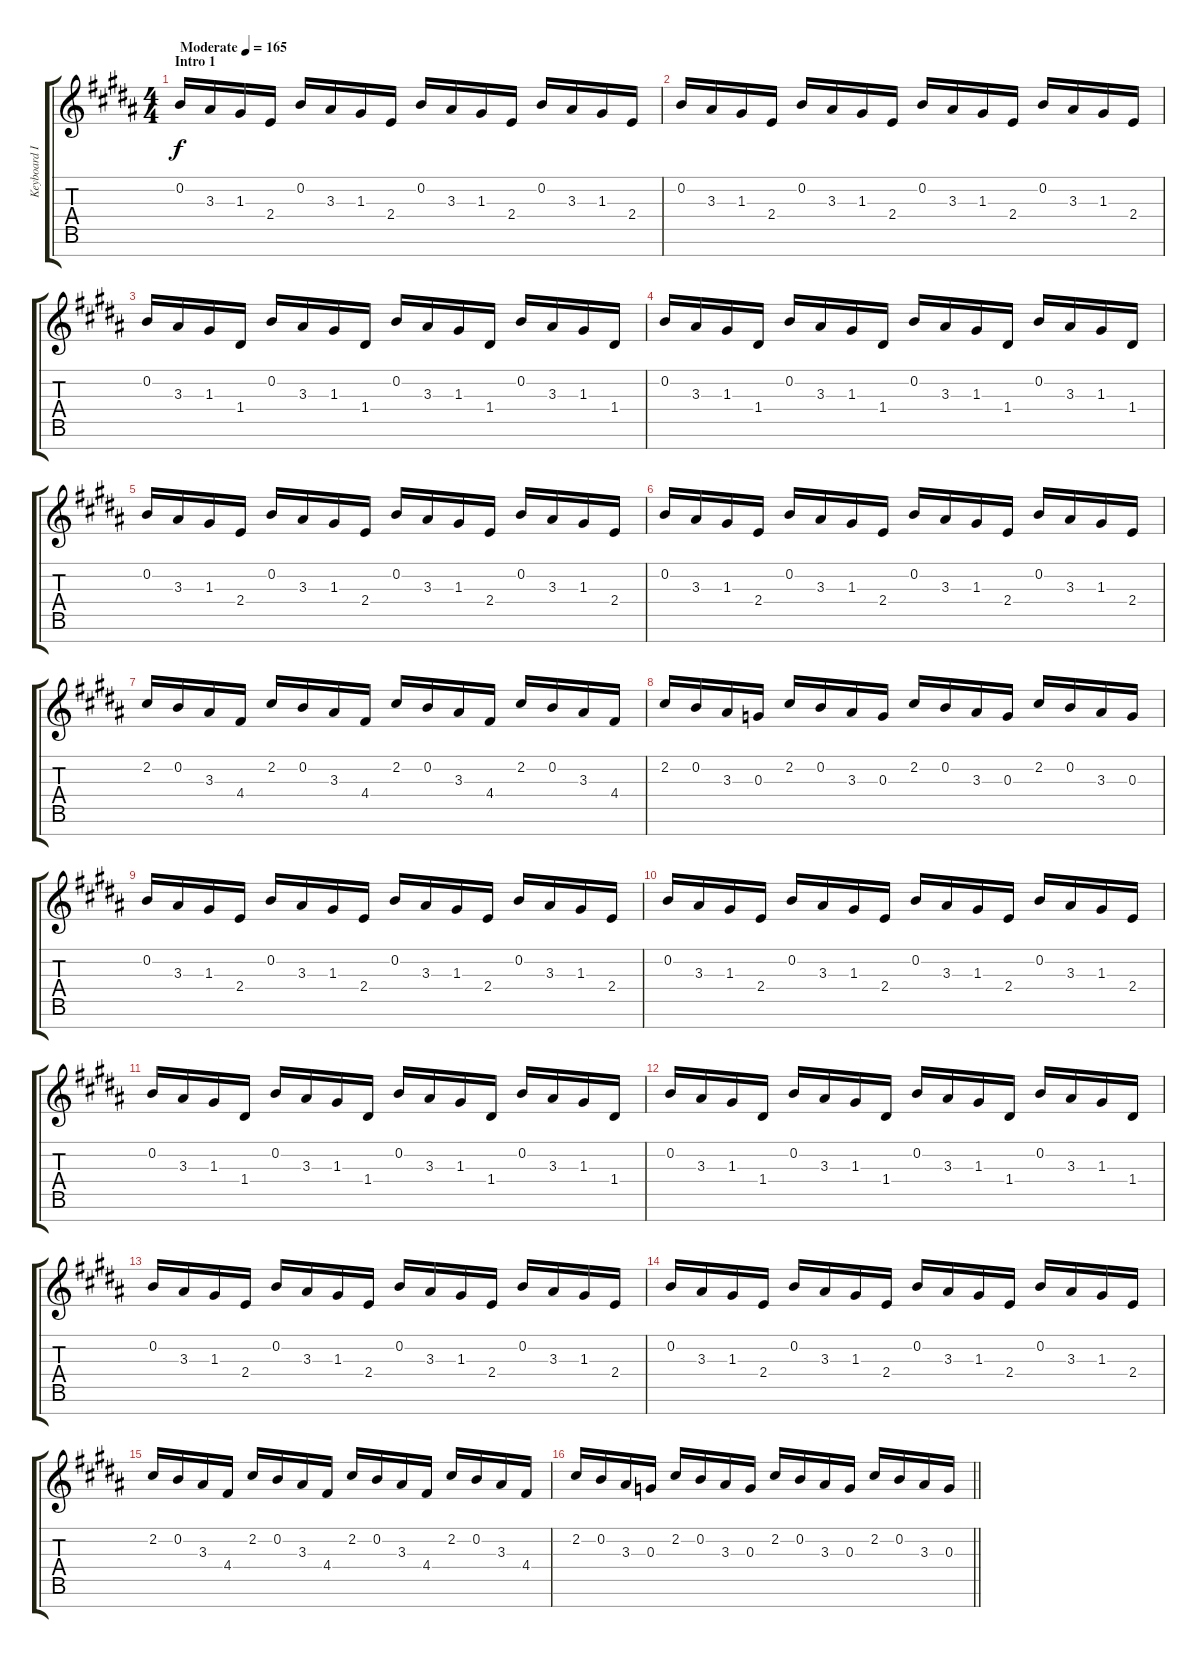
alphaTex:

\track ("Keyboard II" "Keyboard I") {instrument electricgrandpiano}
\staff {score tabs}
\tuning (E5 B4 G4 D4 A3 E3 B2) {hide}
\ts (4 4)
\section ("" "Intro 1")
\tempo (165 "Moderate")
\clef g2
\ks b
0.2.16{dy f instrument electricgrandpiano} 3.3.16 1.3.16 2.4.16 0.2.16 3.3.16 1.3.16 2.4.16 0.2.16 3.3.16 1.3.16 2.4.16 0.2.16 3.3.16 1.3.16 2.4.16 |
0.2.16 3.3.16 1.3.16 2.4.16 0.2.16 3.3.16 1.3.16 2.4.16 0.2.16 3.3.16 1.3.16 2.4.16 0.2.16 3.3.16 1.3.16 2.4.16 |
0.2.16 3.3.16 1.3.16 1.4.16 0.2.16 3.3.16 1.3.16 1.4.16 0.2.16 3.3.16 1.3.16 1.4.16 0.2.16 3.3.16 1.3.16 1.4.16 |
0.2.16 3.3.16 1.3.16 1.4.16 0.2.16 3.3.16 1.3.16 1.4.16 0.2.16 3.3.16 1.3.16 1.4.16 0.2.16 3.3.16 1.3.16 1.4.16 |
0.2.16 3.3.16 1.3.16 2.4.16 0.2.16 3.3.16 1.3.16 2.4.16 0.2.16 3.3.16 1.3.16 2.4.16 0.2.16 3.3.16 1.3.16 2.4.16 |
0.2.16 3.3.16 1.3.16 2.4.16 0.2.16 3.3.16 1.3.16 2.4.16 0.2.16 3.3.16 1.3.16 2.4.16 0.2.16 3.3.16 1.3.16 2.4.16 |
2.2.16 0.2.16 3.3.16 4.4.16 2.2.16 0.2.16 3.3.16 4.4.16 2.2.16 0.2.16 3.3.16 4.4.16 2.2.16 0.2.16 3.3.16 4.4.16 |
2.2.16 0.2.16 3.3.16 0.3.16 2.2.16 0.2.16 3.3.16 0.3.16 2.2.16 0.2.16 3.3.16 0.3.16 2.2.16 0.2.16 3.3.16 0.3.16 |
0.2.16 3.3.16 1.3.16 2.4.16 0.2.16 3.3.16 1.3.16 2.4.16 0.2.16 3.3.16 1.3.16 2.4.16 0.2.16 3.3.16 1.3.16 2.4.16 |
0.2.16 3.3.16 1.3.16 2.4.16 0.2.16 3.3.16 1.3.16 2.4.16 0.2.16 3.3.16 1.3.16 2.4.16 0.2.16 3.3.16 1.3.16 2.4.16 |
0.2.16 3.3.16 1.3.16 1.4.16 0.2.16 3.3.16 1.3.16 1.4.16 0.2.16 3.3.16 1.3.16 1.4.16 0.2.16 3.3.16 1.3.16 1.4.16 |
0.2.16 3.3.16 1.3.16 1.4.16 0.2.16 3.3.16 1.3.16 1.4.16 0.2.16 3.3.16 1.3.16 1.4.16 0.2.16 3.3.16 1.3.16 1.4.16 |
0.2.16 3.3.16 1.3.16 2.4.16 0.2.16 3.3.16 1.3.16 2.4.16 0.2.16 3.3.16 1.3.16 2.4.16 0.2.16 3.3.16 1.3.16 2.4.16 |
0.2.16 3.3.16 1.3.16 2.4.16 0.2.16 3.3.16 1.3.16 2.4.16 0.2.16 3.3.16 1.3.16 2.4.16 0.2.16 3.3.16 1.3.16 2.4.16 |
2.2.16 0.2.16 3.3.16 4.4.16 2.2.16 0.2.16 3.3.16 4.4.16 2.2.16 0.2.16 3.3.16 4.4.16 2.2.16 0.2.16 3.3.16 4.4.16 |
\barLineRight lightlight
2.2.16 0.2.16 3.3.16 0.3.16 2.2.16 0.2.16 3.3.16 0.3.16 2.2.16 0.2.16 3.3.16 0.3.16 2.2.16 0.2.16 3.3.16 0.3.16
